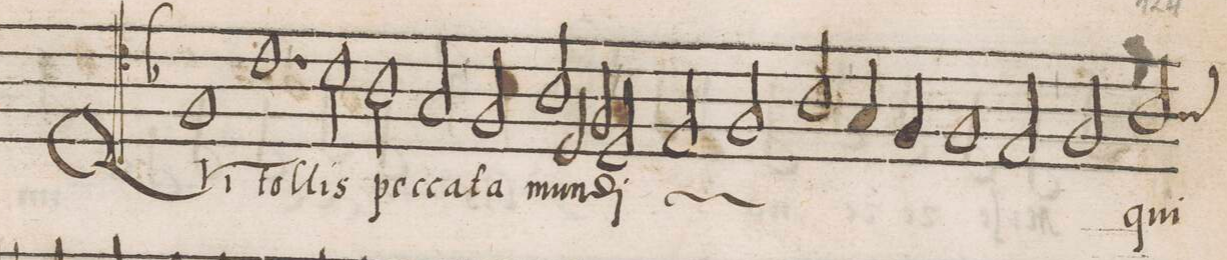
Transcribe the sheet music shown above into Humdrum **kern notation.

**kern	**text
*I"TENOR	*
*clefC4	*
*k[b-]	*
*met()	*
*M2/1	*
1F	QVi
1.c	tol-
=79-	=79-
2B-\	-lis
2A\	pec-
2G/	-ca-
=80-	=80-
2F/	-ta
2A/	mun-
2D/	-di
*	*ij
2F/	pec-
=81-	=81-
2D/	-ca-
2E/	.
2F/	.
2A/	-ta
=82-	=82-
4G/	mun-
4F/	.
1F	.
2E/	.
=83-	=83-
2F/	-di
*	*Xij
*custos:A	*
2A/	qui
*-	*-
